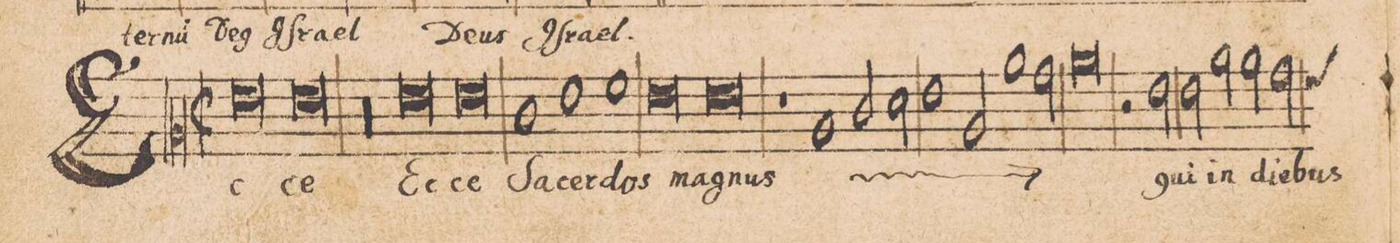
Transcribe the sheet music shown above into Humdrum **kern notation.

**kern	**text
*I"CANTVS.	*
*clefC2	*
*k[]	*
*met(C|)	*
*M2/1	*
0g	Ec-
=2-	=2-
0g	-ce
=3-	=3-
00r	.
=4-	=4-
=5-	=5-
0g	Ec-
=6-	=6-
0g	-ce
=7-	=7-
1e	Sa-
1g	-cer-
=8-	=8-
1a	-dos
0g	ma-
=9-	=9-
0g	-gnus
=10-	=10-
1r	.
=11-	=11-
*	*ij
1c	Ec-
2e/	-ce
*2\right	*
2f\	Sa-
=12-	=12-
1g	-cer-
2c/	-dos
1cc\	ma-
=13-	=13-
2b\	.
0cc	-gnus
*	*Xij
=14-	=14-
2r	.
2g\	qui
=15-	=15-
2g\	in
2cc\	di-
2cc\	-e-
2b\	-bus
*custos:a	*
=16-	=16-
*-	*-
